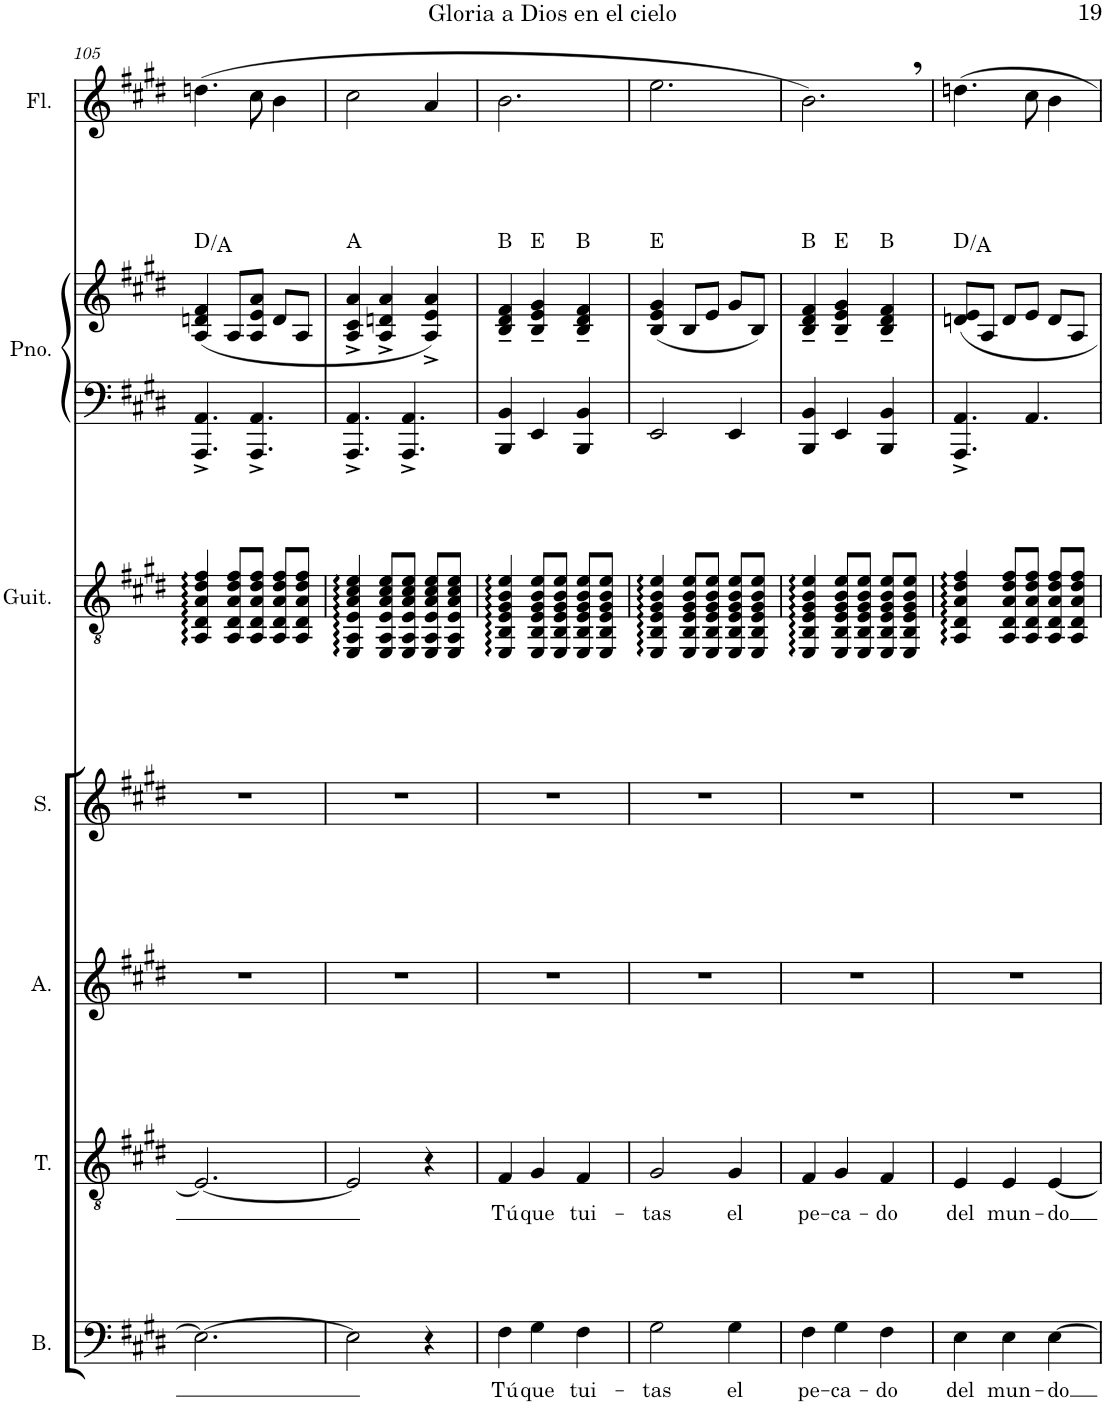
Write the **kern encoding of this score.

**kern	**text	**kern	**text	**kern	**kern	**kern	**kern	**kern	**harte	**kern
*part7	*part7	*part6	*part6	*part5	*part4	*part3	*part2	*part2	*part2	*part1
*staff8	*staff8	*staff7	*staff7	*staff6	*staff5	*staff4	*staff3	*staff2	*	*staff1
*I"Bajo	*	*I"Tenor	*	*I"Alto	*I"Soprano	*I"Guitarra acústica	*I"Piano	*	*	*I"Flauta
*I'B.	*	*I'T.	*	*I'A.	*I'S.	*I'Guit.	*I'Pno.	*	*	*I'Fl.
!!LO:PB:g=z
*clefF4	*	*clefGv2	*	*clefG2	*clefG2	*clefGv2	*clefF4	*clefG2	*	*clefG2
*k[f#c#g#d#]	*	*k[f#c#g#d#]	*	*k[f#c#g#d#]	*k[f#c#g#d#]	*k[f#c#g#d#]	*k[f#c#g#d#]	*k[f#c#g#d#]	*	*k[f#c#g#d#]
*M3/4	*	*M3/4	*	*M3/4	*M3/4	*M3/4	*M3/4	*M3/4	*	*M3/4
=105	=105	=105	=105	=105	=105	=105	=105	=105	=105	=105
2.E\_	.	2.E/_	.	2.r	2.r	4AA/ 4D#/ 4A/ 4d#/ 4f#/	4.AAA/^ 4.AA/^	(4A/ 4dn/ 4f#/	D:maj/5	(4.ddn\
.	.	.	.	.	.	8AA/ 8D#/ 8A/ 8d#/ 8f#/L	.	8A/L	.	.
.	.	.	.	.	.	8AA/ 8D#/ 8A/ 8d#/ 8f#/J	4.AAA/^ 4.AA/^	8A/ 8e/ 8a/J	.	8cc#\
.	.	.	.	.	.	8AA/ 8D#/ 8A/ 8d#/ 8f#/L	.	8d/L	.	4b\
.	.	.	.	.	.	8AA/ 8D#/ 8A/ 8d#/ 8f#/J	.	8A/J	.	.
=106	=106	=106	=106	=106	=106	=106	=106	=106	=106	=106
2E\]	.	2E/]	.	2.r	2.r	4EE/ 4AA/ 4E/ 4A/ 4c#/ 4e/	4.AAA/^ 4.AA/^	4A/^ 4c#/^ 4a/^	A:maj	2cc#\
.	.	.	.	.	.	8EE/ 8AA/ 8E/ 8A/ 8c#/ 8e/L	.	4A/^ 4dn/^ 4a/^	.	.
.	.	.	.	.	.	8EE/ 8AA/ 8E/ 8A/ 8c#/ 8e/J	4.AAA/^ 4.AA/^	.	.	.
4r	.	4r	.	.	.	8EE/ 8AA/ 8E/ 8A/ 8c#/ 8e/L	.	4A/^ 4e/^ 4a/^)	.	4a/
.	.	.	.	.	.	8EE/ 8AA/ 8E/ 8A/ 8c#/ 8e/J	.	.	.	.
=107	=107	=107	=107	=107	=107	=107	=107	=107	=107	=107
!	!LO:LY:b	!	!LO:LY:b	!	!	!	!	!	!	!
4F#\	Tú	4F#/	Tú	2.r	2.r	4EE/ 4BB/ 4E/ 4G#/ 4B/ 4e/	4BBB/ 4BB/	4B/~ 4d#/~ 4f#/~	B:maj	2.b\
!	!LO:LY:b	!	!LO:LY:b	!	!	!	!	!	!	!
4G#\	que	4G#/	que	.	.	8EE/ 8BB/ 8E/ 8G#/ 8B/ 8e/L	4EE/	4B/~ 4e/~ 4g#/~	E:maj	.
.	.	.	.	.	.	8EE/ 8BB/ 8E/ 8G#/ 8B/ 8e/J	.	.	.	.
!	!LO:LY:b	!	!LO:LY:b	!	!	!	!	!	!	!
4F#\	tui-	4F#/	tui-	.	.	8EE/ 8BB/ 8E/ 8G#/ 8B/ 8e/L	4BBB/ 4BB/	4B/~ 4d#/~ 4f#/~	B:maj	.
.	.	.	.	.	.	8EE/ 8BB/ 8E/ 8G#/ 8B/ 8e/J	.	.	.	.
=108	=108	=108	=108	=108	=108	=108	=108	=108	=108	=108
!	!LO:LY:b	!	!LO:LY:b	!	!	!	!	!	!	!
2G#\	-tas	2G#/	-tas	2.r	2.r	4EE/ 4BB/ 4E/ 4G#/ 4B/ 4e/	2EE/	(4B/ 4e/ 4g#/	E:maj	2.ee\
.	.	.	.	.	.	8EE/ 8BB/ 8E/ 8G#/ 8B/ 8e/L	.	8B/L	.	.
.	.	.	.	.	.	8EE/ 8BB/ 8E/ 8G#/ 8B/ 8e/J	.	8e/J	.	.
!	!LO:LY:b	!	!LO:LY:b	!	!	!	!	!	!	!
4G#\	el	4G#/	el	.	.	8EE/ 8BB/ 8E/ 8G#/ 8B/ 8e/L	4EE/	8g#/L	.	.
.	.	.	.	.	.	8EE/ 8BB/ 8E/ 8G#/ 8B/ 8e/J	.	8B/J)	.	.
=109	=109	=109	=109	=109	=109	=109	=109	=109	=109	=109
!	!LO:LY:b	!	!LO:LY:b	!	!	!	!	!	!	!
4F#\	pe-	4F#/	pe-	2.r	2.r	4EE/ 4BB/ 4E/ 4G#/ 4B/ 4e/	4BBB/ 4BB/	4B/~ 4d#/~ 4f#/~	B:maj	2.b,\)
!	!LO:LY:b	!	!LO:LY:b	!	!	!	!	!	!	!
4G#\	-ca-	4G#/	-ca-	.	.	8EE/ 8BB/ 8E/ 8G#/ 8B/ 8e/L	4EE/	4B/~ 4e/~ 4g#/~	E:maj	.
.	.	.	.	.	.	8EE/ 8BB/ 8E/ 8G#/ 8B/ 8e/J	.	.	.	.
!	!LO:LY:b	!	!LO:LY:b	!	!	!	!	!	!	!
4F#\	-do	4F#/	-do	.	.	8EE/ 8BB/ 8E/ 8G#/ 8B/ 8e/L	4BBB/ 4BB/	4B/~ 4d#/~ 4f#/~	B:maj	.
.	.	.	.	.	.	8EE/ 8BB/ 8E/ 8G#/ 8B/ 8e/J	.	.	.	.
=110	=110	=110	=110	=110	=110	=110	=110	=110	=110	=110
!	!LO:LY:b	!	!LO:LY:b	!	!	!	!	!	!	!
4E\	del	4E/	del	2.r	2.r	4AA/ 4D#/ 4A/ 4d#/ 4f#/	4.AAA/^ 4.AA/^	8dn/ 8e/L	D:maj/5	4.ddn\
.	.	.	.	.	.	.	.	8A/J	.	.
!	!LO:LY:b	!	!LO:LY:b	!	!	!	!	!	!	!
4E\	mun-	4E/	mun-	.	.	8AA/ 8D#/ 8A/ 8d#/ 8f#/L	.	8d/L	.	.
.	.	.	.	.	.	8AA/ 8D#/ 8A/ 8d#/ 8f#/J	4.AA/	8e/J	.	8cc#\
!	!LO:LY:b	!	!LO:LY:b	!	!	!	!	!	!	!
[4E\	-do	[4E/	-do	.	.	8AA/ 8D#/ 8A/ 8d#/ 8f#/L	.	8d/L	.	4b\
.	.	.	.	.	.	8AA/ 8D#/ 8A/ 8d#/ 8f#/J	.	8A/J	.	.
=	=	=	=	=	=	=	=	=	=	=
*-	*-	*-	*-	*-	*-	*-	*-	*-	*-	*-
